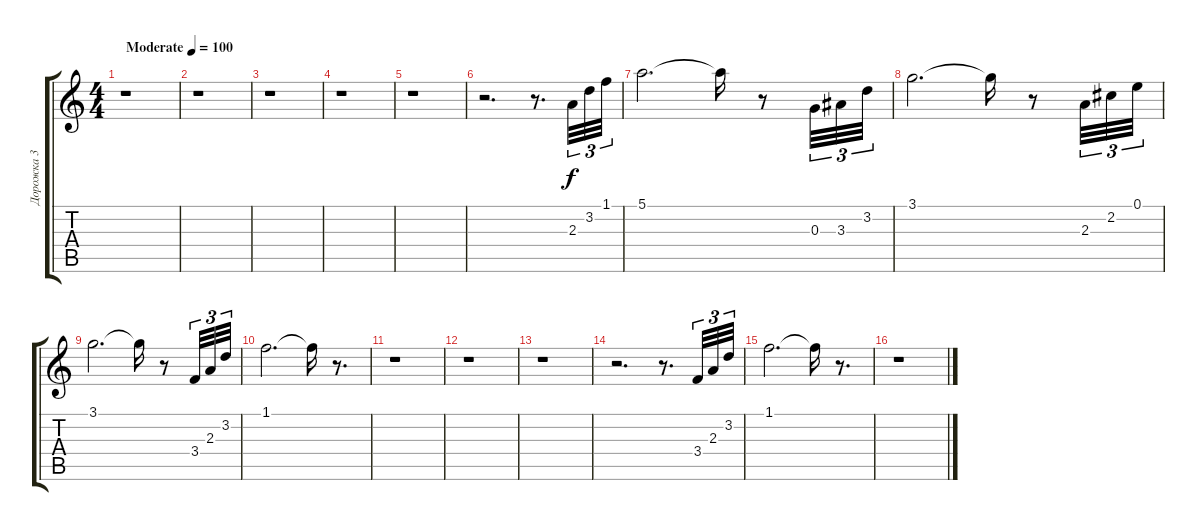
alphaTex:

\track ("Дорожка 3" "Дорожка 3") {instrument electricguitarclean}
\staff {score tabs}
\tuning (E4 B3 G3 D3 A2 E2) {hide}
\ts (4 4)
\tempo (100 "Moderate")
\clef g2
\ks c
r.1{dy f instrument electricguitarclean} |
r.1 |
r.1 |
r.1 |
r.1 |
r.2{d} r.8{d} 2.3.32{tu (3 2)} 3.2.32{tu (3 2)} 1.1.32{tu (3 2)} |
5.1.2{d} 5.1{t}.16 r.8 0.3.32{tu (3 2)} 3.3.32{tu (3 2)} 3.2.32{tu (3 2)} |
3.1.2{d} 3.1{t}.16 r.8 2.3.32{tu (3 2)} 2.2.32{tu (3 2)} 0.1.32{tu (3 2)} |
3.1.2{d} 3.1{t}.16 r.8 3.4.32{tu (3 2)} 2.3.32{tu (3 2)} 3.2.32{tu (3 2)} |
1.1.2{d} 1.1{t}.16 r.8{d} |
r.1 |
r.1 |
r.1 |
r.2{d} r.8{d} 3.4.32{tu (3 2)} 2.3.32{tu (3 2)} 3.2.32{tu (3 2)} |
1.1.2{d} 1.1{t}.16 r.8{d} |
r.1
